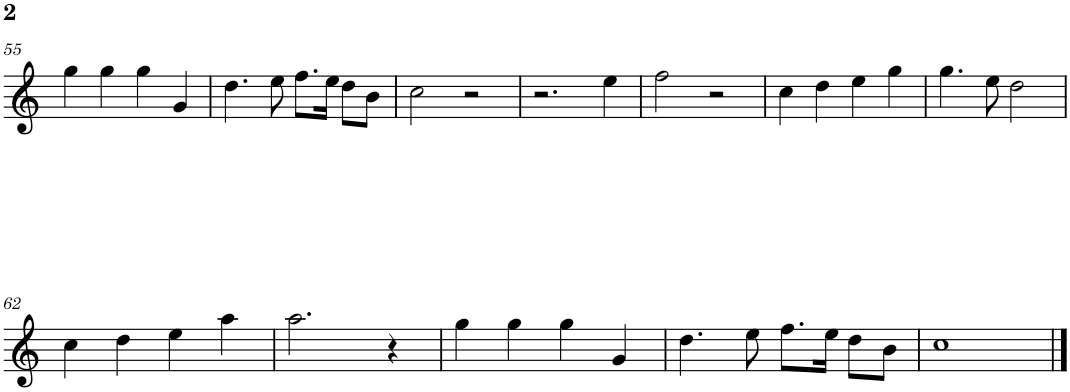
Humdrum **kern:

**kern
*part1
*staff1
*I"Piano
*I'Pno.
!!LO:PB:g=z
*clefG2
*k[]
*M4/4
=55
4gg\
4gg\
4gg\
4g/
=56
4.dd\
8ee\
8.ff\L
16ee\Jk
8dd\L
8b\J
=57
2cc\
2r
=58
2.r
4ee\
=59
2ff\
2r
=60
4cc\
4dd\
4ee\
4gg\
=61
4.gg\
8ee\
2dd\
!!LO:LB:g=z
=62
4cc\
4dd\
4ee\
4aa\
=63
2.aa\
4r
=64
4gg\
4gg\
4gg\
4g/
=65
4.dd\
8ee\
8.ff\L
16ee\Jk
8dd\L
8b\J
=66
1cc
==
*-
